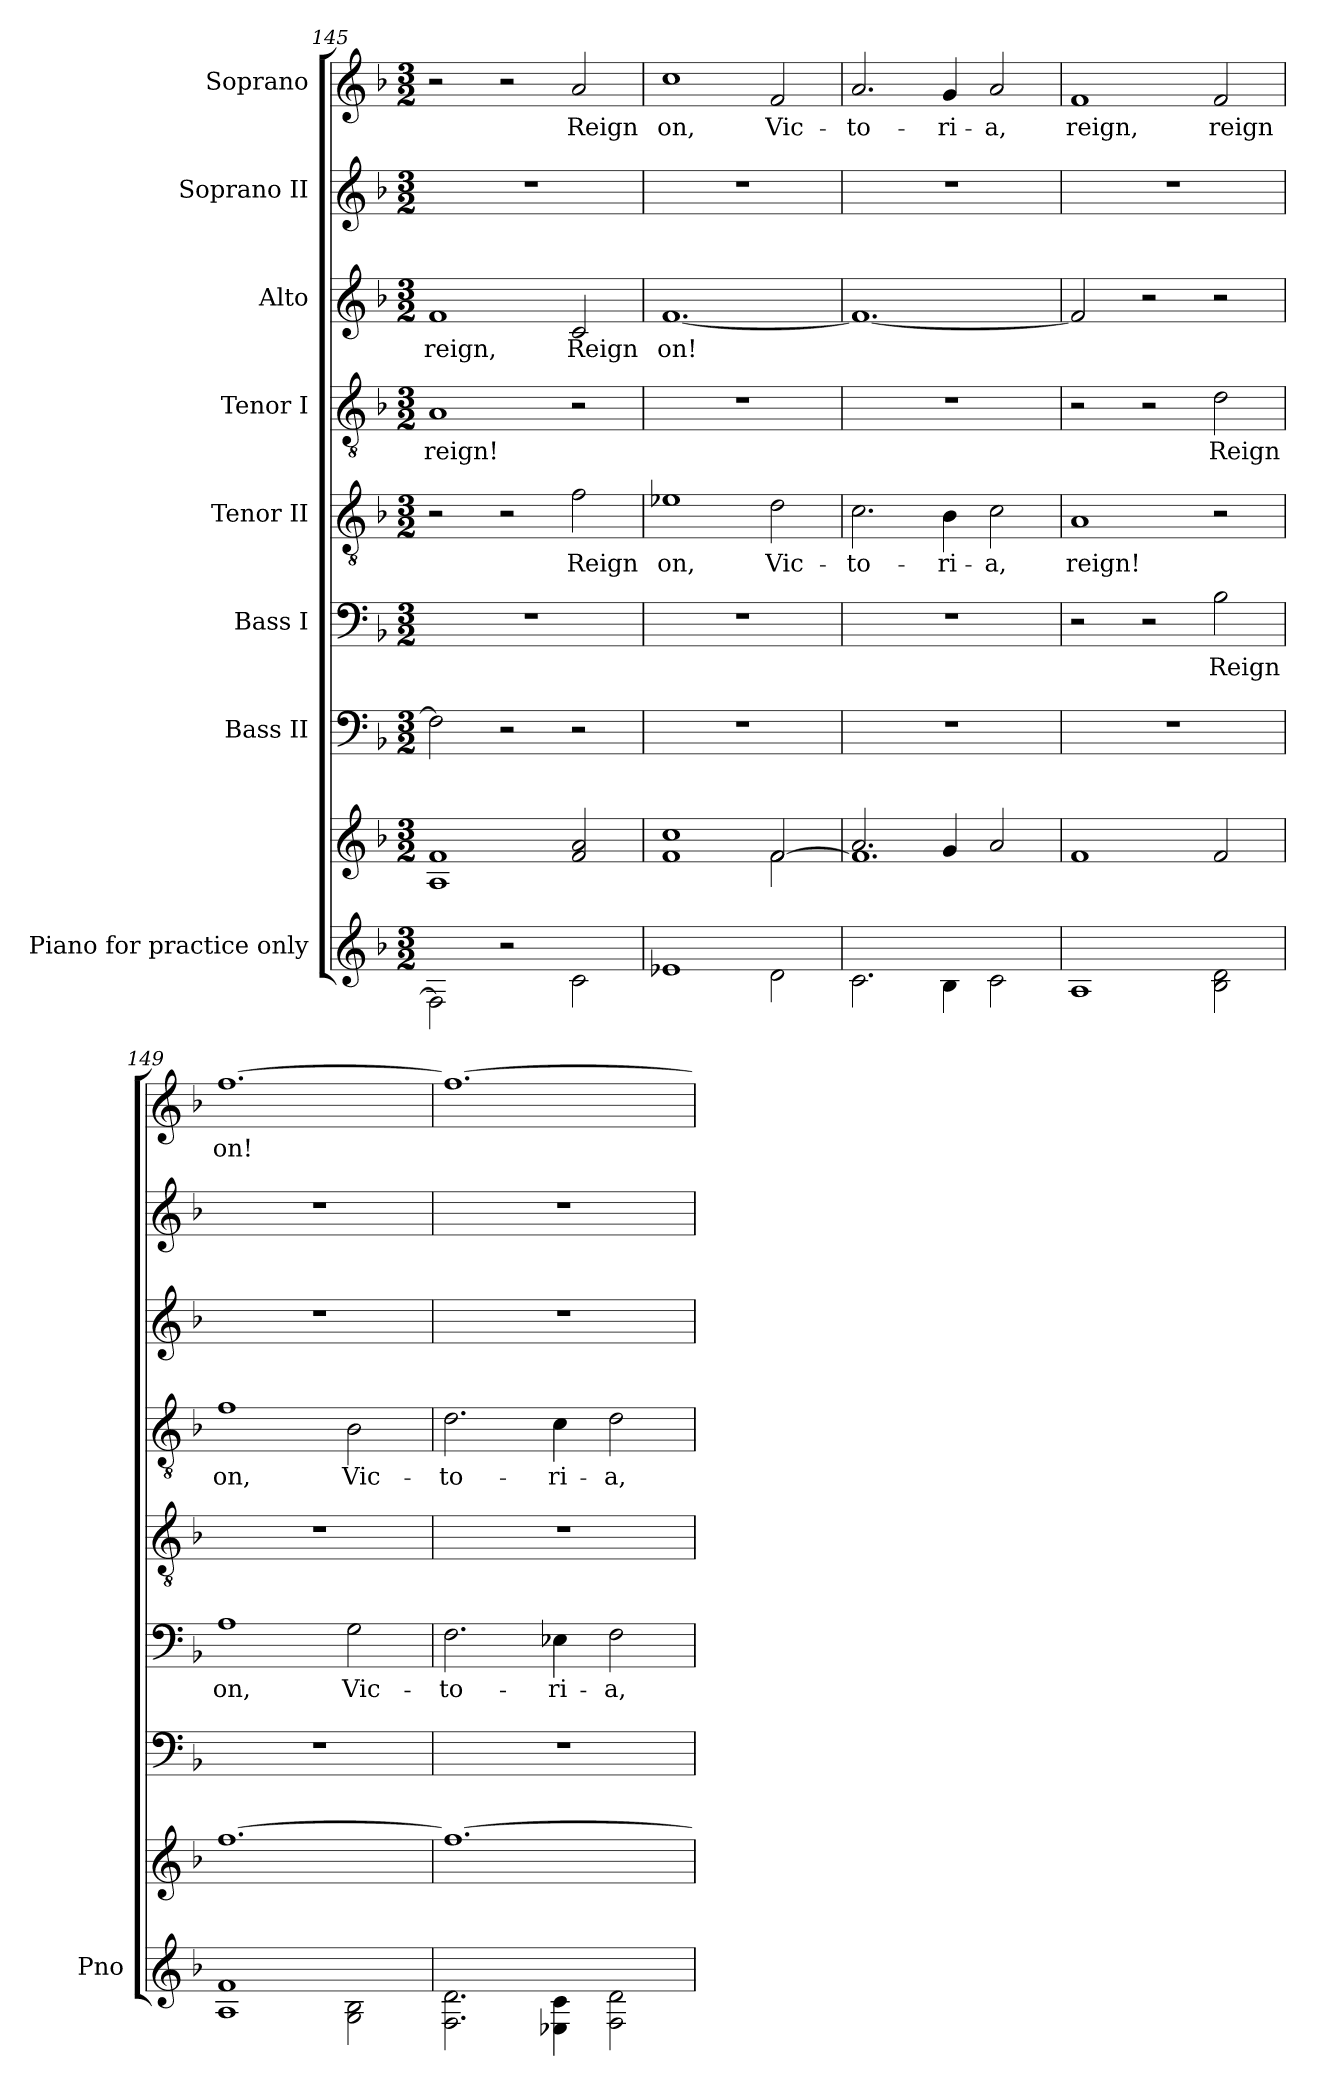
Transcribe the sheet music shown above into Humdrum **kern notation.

**kern	**kern	**kern	**kern	**text	**kern	**text	**kern	**text	**kern	**text	**kern	**kern	**text
*part8	*part8	*part7	*part6	*part6	*part5	*part5	*part4	*part4	*part3	*part3	*part2	*part1	*part1
*staff9	*staff8	*staff7	*staff6	*staff6	*staff5	*staff5	*staff4	*staff4	*staff3	*staff3	*staff2	*staff1	*staff1
*I"Piano for practice only	*	*I"Bass II	*I"Bass I	*	*I"Tenor II	*	*I"Tenor I	*	*I"Alto	*	*I"Soprano II	*I"Soprano	*
*I'Pno	*	*	*	*	*	*	*	*	*	*	*	*	*
!!LO:PB:g=z
*clefG2	*clefG2	*clefF4	*clefF4	*	*clefGv2	*	*clefGv2	*	*clefG2	*	*clefG2	*clefG2	*
*k[b-]	*k[b-]	*k[b-]	*k[b-]	*	*k[b-]	*	*k[b-]	*	*k[b-]	*	*k[b-]	*k[b-]	*
*M3/2	*M3/2	*M3/2	*M3/2	*	*M3/2	*	*M3/2	*	*M3/2	*	*M3/2	*M3/2	*
=145	=145	=145	=145	=145	=145	=145	=145	=145	=145	=145	=145	=145	=145
!	!	!	!	!	!	!	!	!LO:LY:b	!	!LO:LY:b	!	!	!
2F\]	1A 1f	2F\]	1.r	.	2r	.	1A	reign!	1f	reign,	1.r	2r	.
2r	.	2r	.	.	2r	.	.	.	.	.	.	2r	.
!	!	!	!	!	!	!LO:LY:b	!	!	!	!LO:LY:b	!	!	!LO:LY:b
2c\	2f/ 2a/	2r	.	.	2f\	Reign	2r	.	2c/	Reign	.	2a/	Reign
=146	=146	=146	=146	=146	=146	=146	=146	=146	=146	=146	=146	=146	=146
*	*^	*	*	*	*	*	*	*	*	*	*	*	*
!	!	!	!	!	!	!	!LO:LY:b	!	!	!	!LO:LY:b	!	!	!LO:LY:b
1e-X	1cc	1f	1.r	1.r	.	1e-X	on,	1.r	.	[1.f	on!	1.r	1cc	on,
!	!	!	!	!	!	!	!LO:LY:b	!	!	!	!	!	!	!LO:LY:b
2d\	[<2f/	2f\	.	.	.	2d\	Vic-	.	.	.	.	.	2f/	Vic-
=147	=147	=147	=147	=147	=147	=147	=147	=147	=147	=147	=147	=147	=147	=147
!	!	!	!	!	!	!	!LO:LY:b	!	!	!	!	!	!	!LO:LY:b
2.c\	2.a/	1.f]	1.r	1.r	.	2.c\	-to-	1.r	.	1.f_	.	1.r	2.a/	-to-
!	!	!	!	!	!	!	!LO:LY:b	!	!	!	!	!	!	!LO:LY:b
4B-\	4g/	.	.	.	.	4B-\	-ri-	.	.	.	.	.	4g/	-ri-
!	!	!	!	!	!	!	!LO:LY:b	!	!	!	!	!	!	!LO:LY:b
2c\	2a/	.	.	.	.	2c\	-a,	.	.	.	.	.	2a/	-a,
*	*v	*v	*	*	*	*	*	*	*	*	*	*	*	*
=148	=148	=148	=148	=148	=148	=148	=148	=148	=148	=148	=148	=148	=148
!	!	!	!	!	!	!LO:LY:b	!	!	!	!	!	!	!LO:LY:b
1A	1f	1.r	2r	.	1A	reign!	2r	.	2f/]	.	1.r	1f	reign,
.	.	.	2r	.	.	.	2r	.	2r	.	.	.	.
!	!	!	!	!LO:LY:b	!	!	!	!LO:LY:b	!	!	!	!	!LO:LY:b
2B-\ 2d\	2f/	.	2B-\	Reign	2r	.	2d\	Reign	2r	.	.	2f/	reign
=149	=149	=149	=149	=149	=149	=149	=149	=149	=149	=149	=149	=149	=149
!	!	!	!	!LO:LY:b	!	!	!	!LO:LY:b	!	!	!	!	!LO:LY:b
1A 1f	[1.ff	1.r	1A	on,	1.r	.	1f	on,	1.r	.	1.r	[1.ff	on!
!	!	!	!	!LO:LY:b	!	!	!	!LO:LY:b	!	!	!	!	!
2G\ 2B-\	.	.	2G\	Vic-	.	.	2B-\	Vic-	.	.	.	.	.
=150	=150	=150	=150	=150	=150	=150	=150	=150	=150	=150	=150	=150	=150
!	!	!	!	!LO:LY:b	!	!	!	!LO:LY:b	!	!	!	!	!
2.F\ 2.d\	1.ff_	1.r	2.F\	-to-	1.r	.	2.d\	-to-	1.r	.	1.r	1.ff_	.
!	!	!	!	!LO:LY:b	!	!	!	!LO:LY:b	!	!	!	!	!
4E-X\ 4c\	.	.	4E-X\	-ri-	.	.	4c\	-ri-	.	.	.	.	.
!	!	!	!	!LO:LY:b	!	!	!	!LO:LY:b	!	!	!	!	!
2F\ 2d\	.	.	2F\	-a,	.	.	2d\	-a,	.	.	.	.	.
=	=	=	=	=	=	=	=	=	=	=	=	=	=
*-	*-	*-	*-	*-	*-	*-	*-	*-	*-	*-	*-	*-	*-
